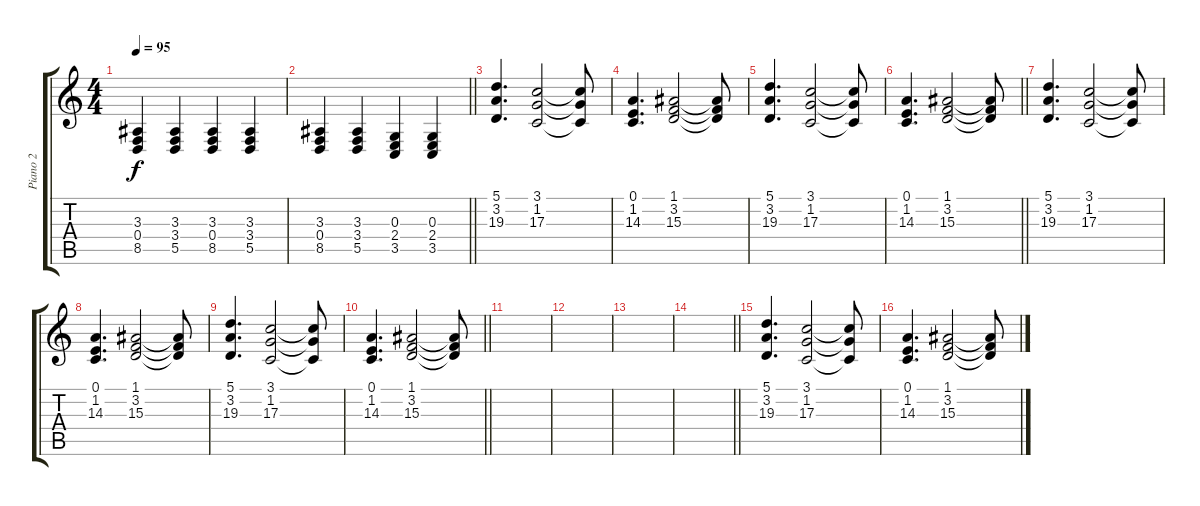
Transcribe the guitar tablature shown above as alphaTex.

\track ("Piano 2" "Piano 2") {instrument acousticgrandpiano}
\staff {score tabs}
\tuning (E4 B3 G3 D3 A2 E2) {hide}
\ts (4 4)
\tempo 95
\clef g2
\ks c
(3.3 0.4 8.5).4{dy f} (3.3 3.4 5.5).4 (3.3 0.4 8.5).4 (3.3 3.4 5.5).4 |
\barLineRight lightlight
(3.3 0.4 8.5).4 (3.3 3.4 5.5).4 (0.3 2.4 3.5).4 (0.3 2.4 3.5).4 |
(5.1 3.2 19.3).4{d} (3.1 1.2 17.3).2 (3.1{t} 1.2{t} 17.3{t}).8 |
(0.1 1.2 14.3).4{d} (1.1 3.2 15.3).2 (1.1{t} 3.2{t} 15.3{t}).8 |
(5.1 3.2 19.3).4{d} (3.1 1.2 17.3).2 (3.1{t} 1.2{t} 17.3{t}).8 |
\barLineRight lightlight
(0.1 1.2 14.3).4{d} (1.1 3.2 15.3).2 (1.1{t} 3.2{t} 15.3{t}).8 |
(5.1 3.2 19.3).4{d} (3.1 1.2 17.3).2 (3.1{t} 1.2{t} 17.3{t}).8 |
(0.1 1.2 14.3).4{d} (1.1 3.2 15.3).2 (1.1{t} 3.2{t} 15.3{t}).8 |
(5.1 3.2 19.3).4{d} (3.1 1.2 17.3).2 (3.1{t} 1.2{t} 17.3{t}).8 |
\barLineRight lightlight
(0.1 1.2 14.3).4{d} (1.1 3.2 15.3).2 (1.1{t} 3.2{t} 15.3{t}).8 |
|
|
|
\barLineRight lightlight
|
(5.1 3.2 19.3).4{d} (3.1 1.2 17.3).2 (3.1{t} 1.2{t} 17.3{t}).8 |
(0.1 1.2 14.3).4{d} (1.1 3.2 15.3).2 (1.1{t} 3.2{t} 15.3{t}).8
